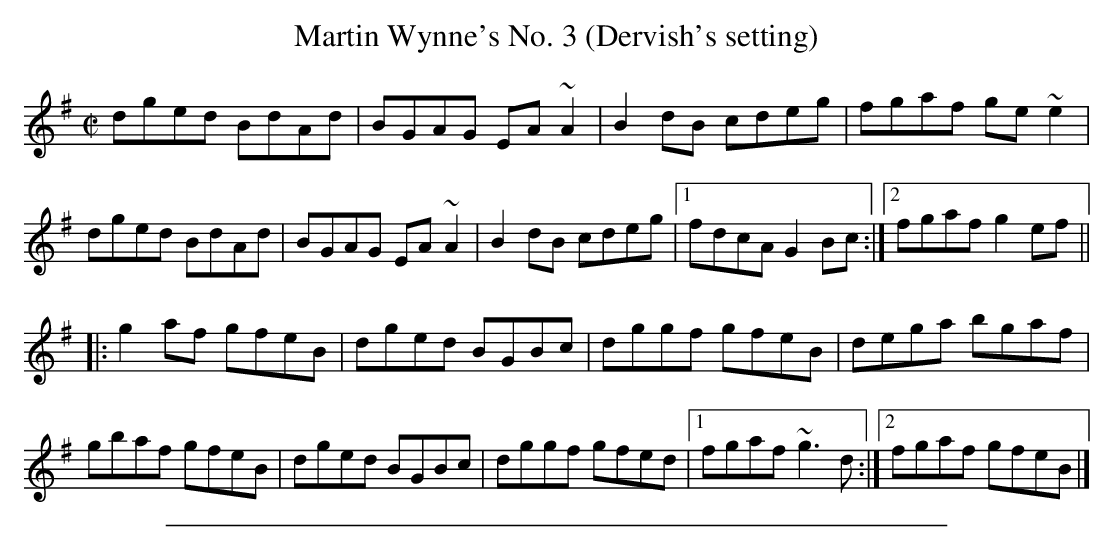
X:1
T: Martin Wynne's No. 3 (Dervish's setting)
M:C|
K:G
   dged BdAd | BGAG EA~A2 | B2dB cdeg |  fgaf ge~e2 |\
   dged BdAd | BGAG EA~A2 | B2dB cdeg |1 fdcA G2Bc :|2 fgaf g2ef ||
|: g2af gfeB | dged BGBc  | dggf gfeB |  dega bgaf |\
   gbaf gfeB | dged BGBc  | dggf gfed |1 fgaf ~g3d :|2 fgaf gfeB |]
